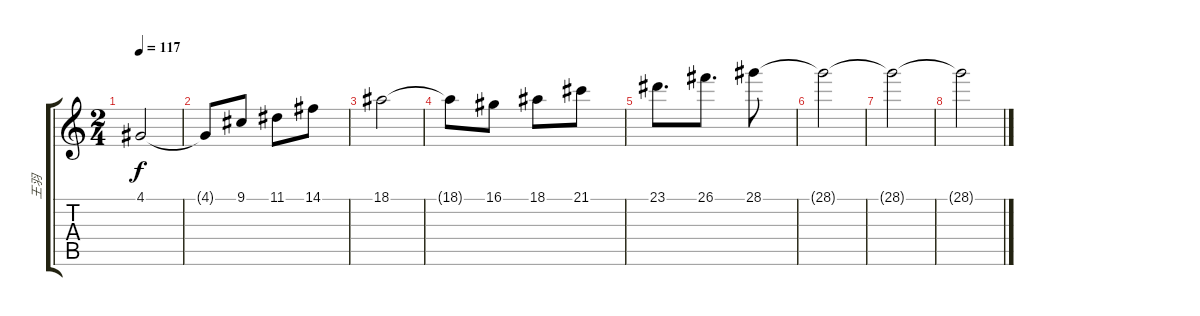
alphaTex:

\track ("王羽" "王羽") {instrument clarinet}
\staff {score tabs}
\tuning (E4 B3 G3 D3 A2 E2) {hide}
\ts (2 4)
\tempo 117
\clef g2
\ks c
4.1.2{dy f} |
4.1{t}.8 9.1.8 11.1.8 14.1.8 |
18.1.2 |
18.1{t}.8 16.1.8 18.1.8 21.1.8 |
23.1.8{d} 26.1.8{d} 28.1.8 |
28.1{t}.2 |
28.1{t}.2 |
28.1{t}.2
